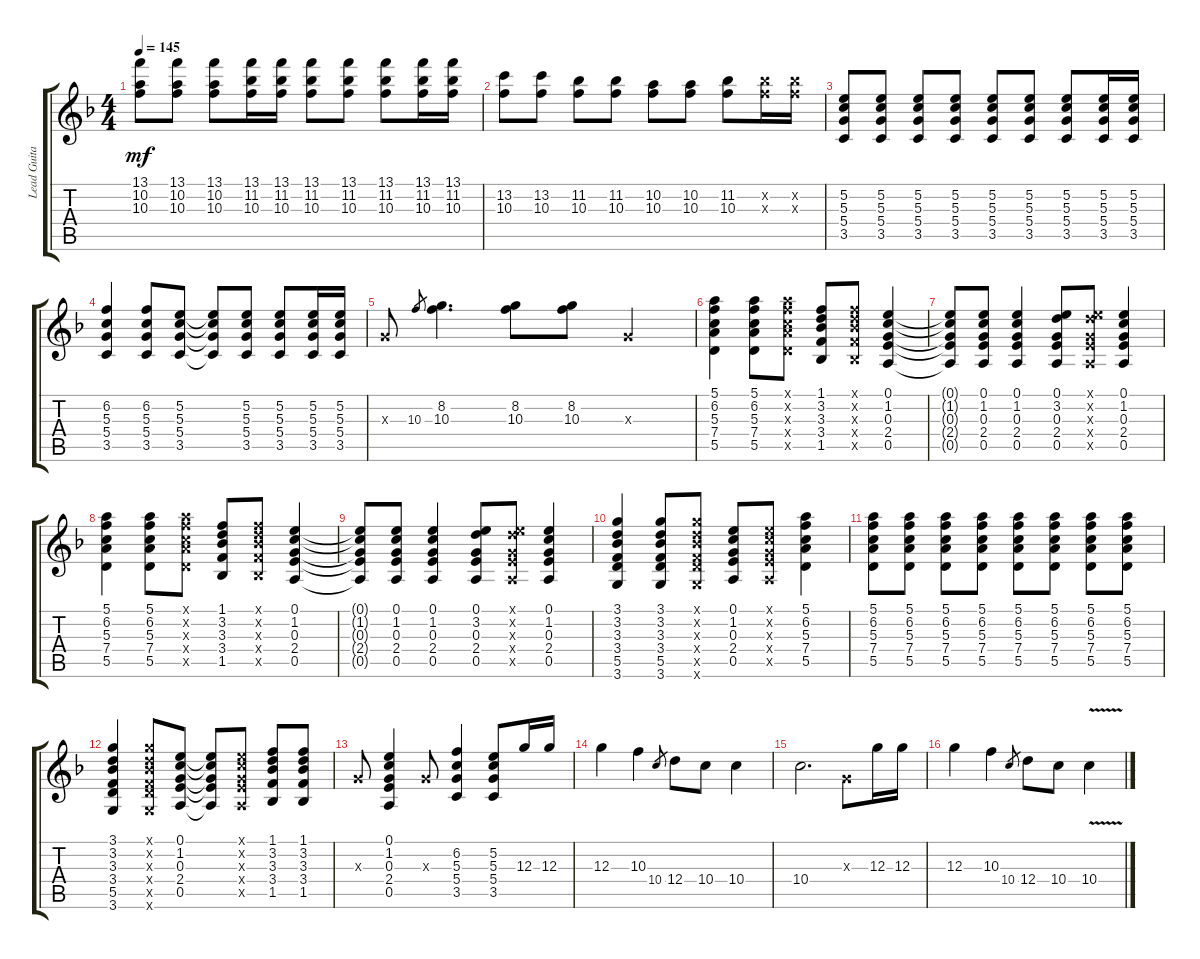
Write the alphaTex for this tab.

\track ("Lead Guitar" "Lead Guita") {instrument electricguitarclean}
\staff {score tabs}
\tuning (E4 B3 G3 D3 A2 E2) {hide}
\ts (4 4)
\tempo 145
\clef g2
\ks f
(13.1 10.2 10.3).8{dy mf} (13.1 10.2 10.3).8 (13.1 10.2 10.3).8 (13.1 11.2 10.3).16 (13.1 11.2 10.3).16 (13.1 11.2 10.3).8 (13.1 11.2 10.3).8 (13.1 11.2 10.3).8 (13.1 11.2 10.3).16 (13.1 11.2 10.3).16 |
(13.2 10.3).8 (13.2 10.3).8 (11.2 10.3).8 (11.2 10.3).8 (10.2 10.3).8 (10.2 10.3).8 (11.2 10.3).8 (11.2{x} 10.3{x}).16 (11.2{x} 10.3{x}).16 |
(5.2 5.3 5.4 3.5).8 (5.2 5.3 5.4 3.5).8 (5.2 5.3 5.4 3.5).8 (5.2 5.3 5.4 3.5).8 (5.2 5.3 5.4 3.5).8 (5.2 5.3 5.4 3.5).8 (5.2 5.3 5.4 3.5).8 (5.2 5.3 5.4 3.5).16 (5.2 5.3 5.4 3.5).16 |
(6.2 5.3 5.4 3.5).4 (6.2 5.3 5.4 3.5).8 (5.2 5.3 5.4 3.5).8 (5.2{t} 5.3{t} 5.4{t} 3.5{t}).8 (5.2 5.3 5.4 3.5).8 (5.2 5.3 5.4 3.5).8 (5.2 5.3 5.4 3.5).16 (5.2 5.3 5.4 3.5).16 |
0.3{x}.8 10.3.8{gr} (8.2 10.3).4{d} (8.2 10.3).8 (8.2 10.3).8 0.3{x}.4 |
(5.1 6.2 5.3 7.4 5.5).4 (5.1 6.2 5.3 7.4 5.5).8 (5.1{x} 6.2{x} 5.3{x} 7.4{x} 5.5{x}).8 (1.1 3.2 3.3 3.4 1.5).8 (1.1{x} 3.2{x} 3.3{x} 3.4{x} 1.5{x}).8 (0.1 1.2 0.3 2.4 0.5).4 |
(0.1{t} 1.2{t} 0.3{t} 2.4{t} 0.5{t}).8 (0.1 1.2 0.3 2.4 0.5).8 (0.1 1.2 0.3 2.4 0.5).4 (0.1 3.2 0.3 2.4 0.5).8 (0.1{x} 3.2{x} 0.3{x} 2.4{x} 0.5{x}).8 (0.1 1.2 0.3 2.4 0.5).4 |
(5.1 6.2 5.3 7.4 5.5).4 (5.1 6.2 5.3 7.4 5.5).8 (5.1{x} 6.2{x} 5.3{x} 7.4{x} 5.5{x}).8 (1.1 3.2 3.3 3.4 1.5).8 (1.1{x} 3.2{x} 3.3{x} 3.4{x} 1.5{x}).8 (0.1 1.2 0.3 2.4 0.5).4 |
(0.1{t} 1.2{t} 0.3{t} 2.4{t} 0.5{t}).8 (0.1 1.2 0.3 2.4 0.5).8 (0.1 1.2 0.3 2.4 0.5).4 (0.1 3.2 0.3 2.4 0.5).8 (0.1{x} 3.2{x} 0.3{x} 2.4{x} 0.5{x}).8 (0.1 1.2 0.3 2.4 0.5).4 |
(3.1 3.2 3.3 3.4 5.5 3.6).4 (3.1 3.2 3.3 3.4 5.5 3.6).8 (3.1{x} 3.2{x} 3.3{x} 3.4{x} 5.5{x} 3.6{x}).8 (0.1 1.2 0.3 2.4 0.5).8 (0.1{x} 1.2{x} 0.3{x} 2.4{x} 0.5{x}).8 (5.1 6.2 5.3 7.4 5.5).4 |
(5.1 6.2 5.3 7.4 5.5).8 (5.1 6.2 5.3 7.4 5.5).8 (5.1 6.2 5.3 7.4 5.5).8 (5.1 6.2 5.3 7.4 5.5).8 (5.1 6.2 5.3 7.4 5.5).8 (5.1 6.2 5.3 7.4 5.5).8 (5.1 6.2 5.3 7.4 5.5).8 (5.1 6.2 5.3 7.4 5.5).8 |
(3.1 3.2 3.3 3.4 5.5 3.6).4 (3.1{x} 3.2{x} 3.3{x} 3.4{x} 5.5{x} 3.6{x}).8 (0.1 1.2 0.3 2.4 0.5).8 (0.1{t} 1.2{t} 0.3{t} 2.4{t} 0.5{t}).8 (0.1{x} 1.2{x} 0.3{x} 2.4{x} 0.5{x}).8 (1.1 3.2 3.3 3.4 1.5).8 (1.1 3.2 3.3 3.4 1.5).8 |
0.3{x}.8 (0.1 1.2 0.3 2.4 0.5).4 0.3{x}.8 (6.2 5.3 5.4 3.5).4 (5.2 5.3 5.4 3.5).8 12.3.16 12.3.16 |
12.3.4 10.3.4 10.4.8{gr} 12.4.8 10.4.8 10.4.4 |
10.4.2{d} 0.3{x}.8 12.3.16 12.3.16 |
12.3.4 10.3.4 10.4.8{gr} 12.4.8 10.4.8 10.4{v}.4
